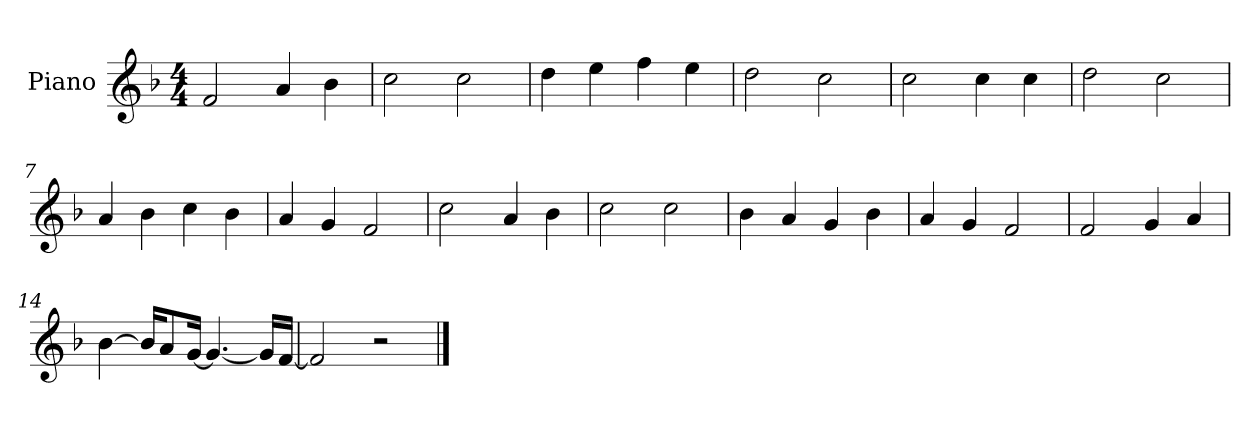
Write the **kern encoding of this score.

**kern
*part1
*staff1
*I"Piano
*I'P-no
*clefG2
*k[b-]
*M4/4
*MM90
=1
2f/
4a/
4b-\
=2
2cc\
2cc\
=3
4dd\
4ee\
4ff\
4ee\
=4
2dd\
2cc\
=5
2cc\
4cc\
4cc\
=6
2dd\
2cc\
=7
4a/
4b-\
4cc\
4b-\
=8
4a/
4g/
2f/
=9
2cc\
4a/
4b-\
=10
2cc\
2cc\
!!LO:LB:g=z
=11
4b-\
4a/
4g/
4b-\
=12
4a/
4g/
2f/
=13
2f/
4g/
4a/
=14
[4b-\
16b-/KL]
8a/
[16g/Jk
4.g/_
16g/LL]
[16f/JJ
=15
2f/]
2r
==
*-
